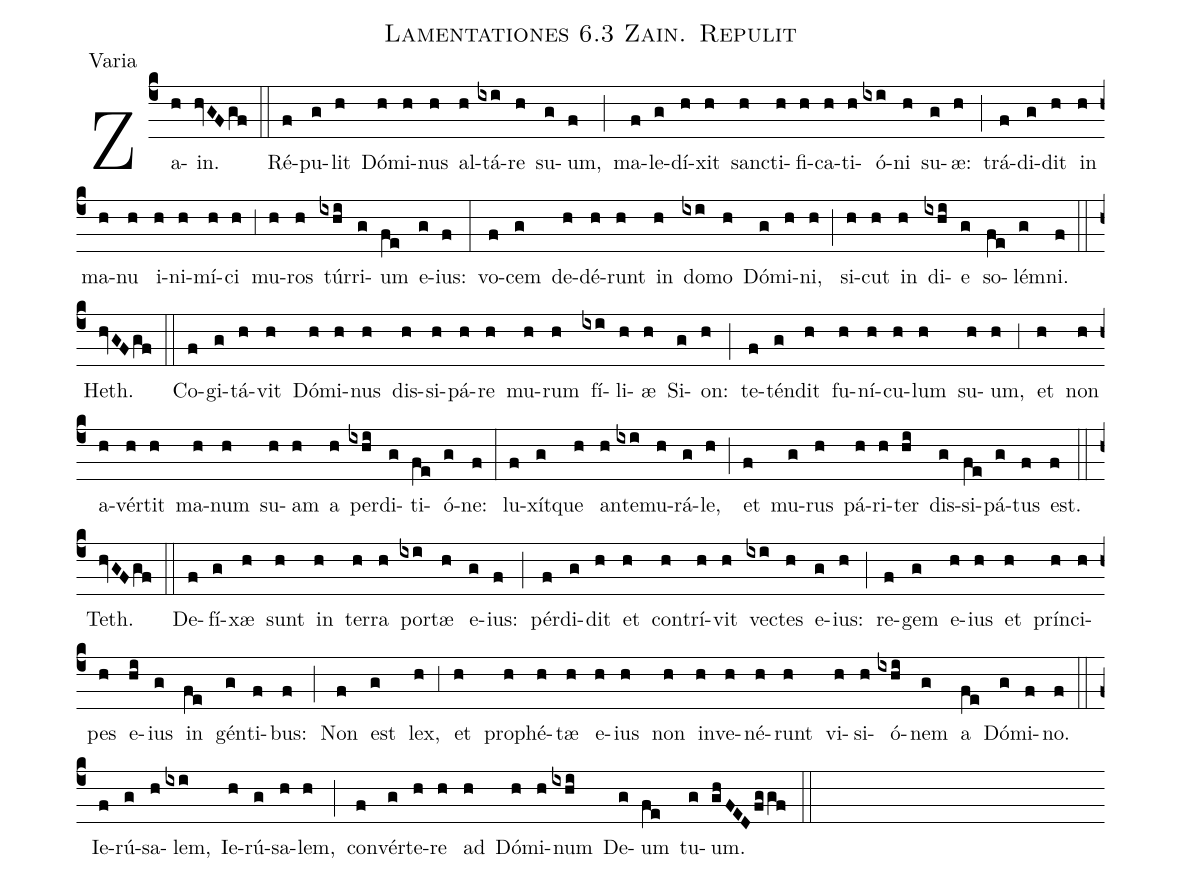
name:Lamentationes 6.3 Zain. Repulit;
office-part:Varia;
%%
(c4)Za(h)in.(hvGFgf) (::) Ré(f)pu(g)lit(h) Dó(h)mi(h)nus(h) al(h)tá(ixi)re(h) su(g)um,(f) (;) ma(f)le(g)dí(h)xit(h) san(h)cti(h)fi(h)ca(h)ti(h)ó(ixi)ni(h) su(g)æ:(h) (;) trá(f)di(g)dit(h) in(h) ma(h)nu(h) i(h)ni(h)mí(h)ci(h) (,3) mu(h)ros(h) túr(ixhi)ri(g)um(fe) e(g)ius:(f) (:) vo(f)cem(g) de(h)dé(h)runt(h) in(h) do(ixi)mo(h) Dó(g)mi(h)ni,(h) (;) si(h)cut(h) in(h) di(ixhi)e(g) so(fe)lém(g)ni.(f) (::)

Heth.(hvGFgf) (::) Co(f)gi(g)tá(h)vit(h) Dó(h)mi(h)nus(h) dis(h)si(h)pá(h)re(h) mu(h)rum(h) fí(ixi)li(h)æ(h) Si(g)on:(h) (;) te(f)tén(g)dit(h) fu(h)ní(h)cu(h)lum(h) su(h)um,(h) (,3) et(h) non(h) a(h)vér(h)tit(h) ma(h)num(h) su(h)am(h) a(h) per(ixhi)di(g)ti(fe)ó(g)ne:(f) (:) lu(f)xít(g)que(h) an(h)te(ixi)mu(h)rá(g)le,(h) (;) et(f) mu(g)rus(h) pá(h)ri(h)ter(hi) dis(g)si(fe)pá(g)tus(f) est.(f) (::)

Teth.(hvGFgf) (::) De(f)fí(g)xæ(h) sunt(h) in(h) ter(h)ra(h) por(ixi)tæ(h) e(g)ius:(f) (;) pér(f)di(g)dit(h) et(h) con(h)trí(h)vit(h) ve(ixi)ctes(h) e(g)ius:(h) (;) re(f)gem(g) e(h)ius(h) et(h) prín(h)ci(h)pes(h) e(hi)ius(g) in(fe) gén(g)ti(f)bus:(f) (;) Non(f) est(g) lex,(h) (,3) et(h) pro(h)phé(h)tæ(h) e(h)ius(h) non(h) in(h)ve(h)né(h)runt(h) vi(h)si(h)ó(ixhi)nem(g) a(fe) Dó(g)mi(f)no.(f) (::)

Ie(f)rú(g)sa(h)lem,(ixi) Ie(h)rú(g)sa(h)lem,(h) (;) con(f)vér(g)te(h)re(h) ad(h) Dó(h)mi(h)num(ixhi) De(g)um(fe) tu(g)um.(gh/FEDfggf) (::)
